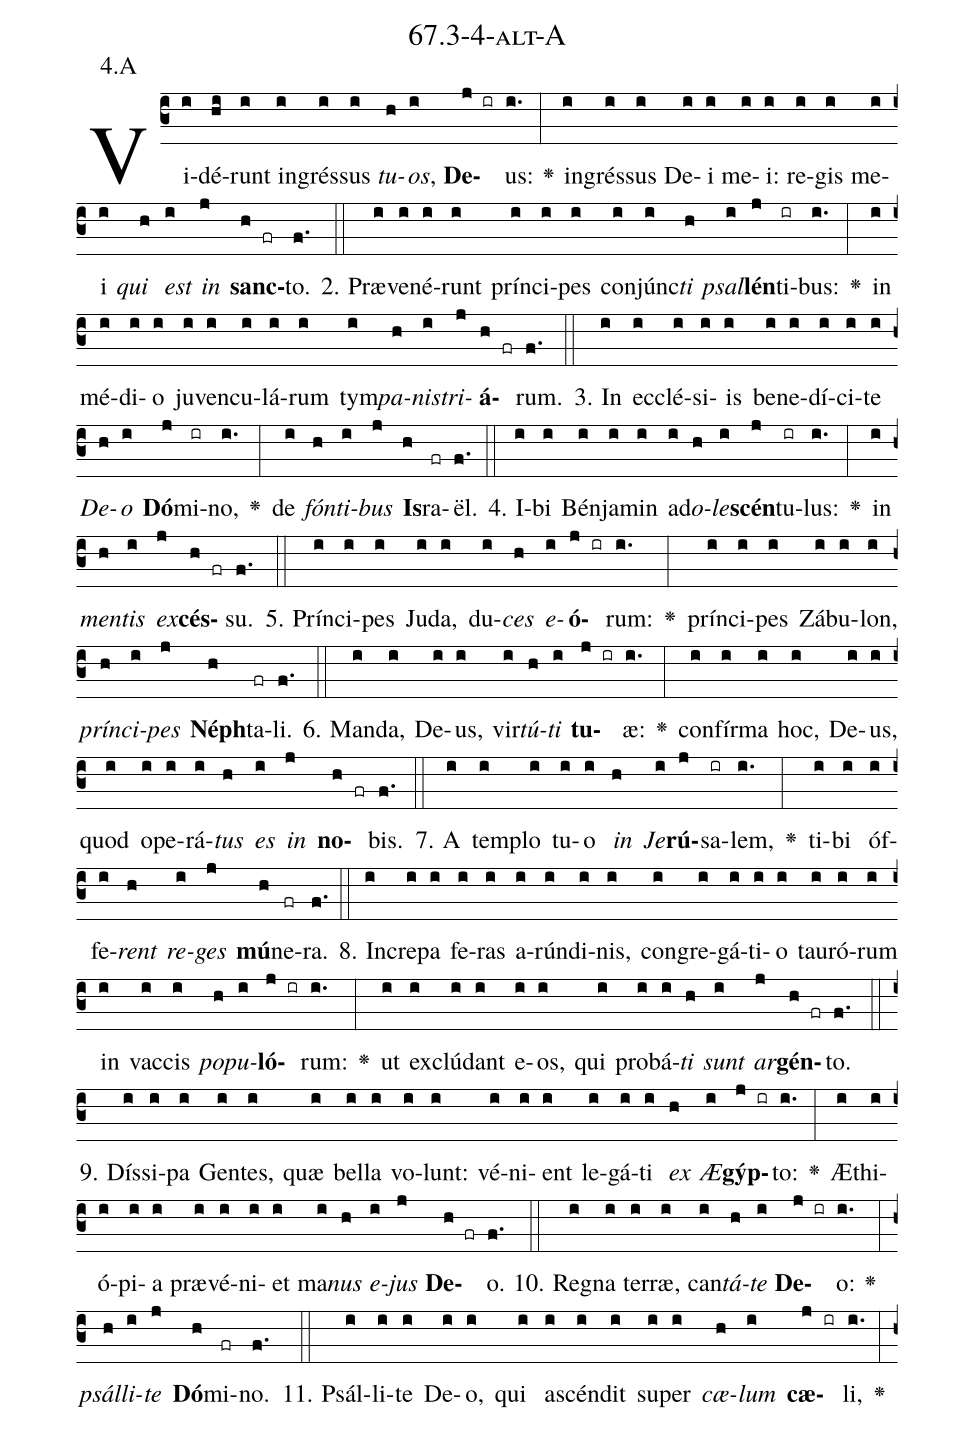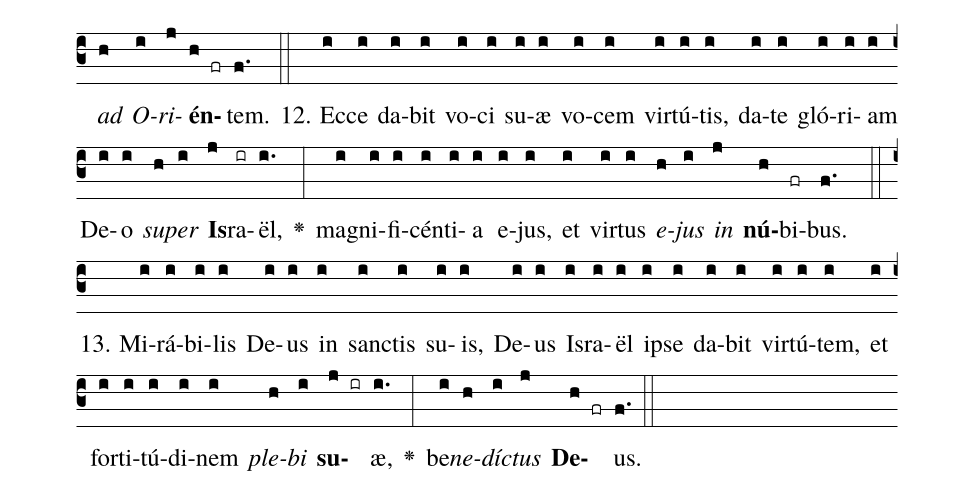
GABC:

name: 67.3-4-alt-A;
annotation: 4.A;
%%
(c3)Vi(i)dé(hi)runt(i) in(i)grés(i)sus(i) <i>tu</i>(h)<i>os</i>,(i) <b>De</b>(j ir)us:(i.) <v>\greheightstar</v>(:) in(i)grés(i)sus(i) De(i)i(i) me(i)i:(i) re(i)gis(i) me(i)i(i) <i>qui</i>(h) <i>est</i>(i) <i>in</i>(j) <b>sanc</b>(h fr)to.(f.) (::)
2. Præ(i)ve(i)né(i)runt(i) prín(i)ci(i)pes(i) con(i)júnc(i)<i>ti</i>(h) <i>psal</i>(i)<b>lén</b>(j)ti(ir)bus:(i.) <v>\greheightstar</v>(:) in(i) mé(i)di(i)o(i) ju(i)ven(i)cu(i)lá(i)rum(i) tym(i)<i>pa</i>(h)<i>nis</i>(i)<i>tri</i>(j)<b>á</b>(h fr)rum.(f.) (::)
3. In(i) ec(i)clé(i)si(i)is(i) be(i)ne(i)dí(i)ci(i)te(i) <i>De</i>(h)<i>o</i>(i) <b>Dó</b>(j)mi(ir)no,(i.) <v>\greheightstar</v>(:) de(i) <i>fón</i>(h)<i>ti</i>(i)<i>bus</i>(j) <b>Is</b>(h)ra(fr)ël.(f.) (::)
4. I(i)bi(i) Bén(i)ja(i)min(i) ad(i)<i>o</i>(h)<i>le</i>(i)<b>scén</b>(j)tu(ir)lus:(i.) <v>\greheightstar</v>(:) in(i) <i>men</i>(h)<i>tis</i>(i) <i>ex</i>(j)<b>cés</b>(h fr)su.(f.) (::)
5. Prín(i)ci(i)pes(i) Ju(i)da,(i) du(i)<i>ces</i>(h) <i>e</i>(i)<b>ó</b>(j ir)rum:(i.) <v>\greheightstar</v>(:) prín(i)ci(i)pes(i) Zá(i)bu(i)lon,(i) <i>prín</i>(h)<i>ci</i>(i)<i>pes</i>(j) <b>Néph</b>(h)ta(fr)li.(f.) (::)
6. Man(i)da,(i) De(i)us,(i) vir(i)<i>tú</i>(h)<i>ti</i>(i) <b>tu</b>(j ir)æ:(i.) <v>\greheightstar</v>(:) con(i)fír(i)ma(i) hoc,(i) De(i)us,(i) quod(i) o(i)pe(i)rá(i)<i>tus</i>(h) <i>es</i>(i) <i>in</i>(j) <b>no</b>(h fr)bis.(f.) (::)
7. A(i) tem(i)plo(i) tu(i)o(i) <i>in</i>(h) <i>Je</i>(i)<b>rú</b>(j)sa(ir)lem,(i.) <v>\greheightstar</v>(:) ti(i)bi(i) óf(i)fe(i)<i>rent</i>(h) <i>re</i>(i)<i>ges</i>(j) <b>mú</b>(h)ne(fr)ra.(f.) (::)
8. In(i)cre(i)pa(i) fe(i)ras(i) a(i)rún(i)di(i)nis,(i) con(i)gre(i)gá(i)ti(i)o(i) tau(i)ró(i)rum(i) in(i) vac(i)cis(i) <i>po</i>(h)<i>pu</i>(i)<b>ló</b>(j ir)rum:(i.) <v>\greheightstar</v>(:) ut(i) ex(i)clú(i)dant(i) e(i)os,(i) qui(i) pro(i)bá(i)<i>ti</i>(h) <i>sunt</i>(i) <i>ar</i>(j)<b>gén</b>(h fr)to.(f.) (::)
9. Dís(i)si(i)pa(i) Gen(i)tes,(i) quæ(i) bel(i)la(i) vo(i)lunt:(i) vé(i)ni(i)ent(i) le(i)gá(i)ti(i) <i>ex</i>(h) <i>Æ</i>(i)<b>gýp</b>(j ir)to:(i.) <v>\greheightstar</v>(:) Æ(i)thi(i)ó(i)pi(i)a(i) præ(i)vé(i)ni(i)et(i) ma(i)<i>nus</i>(h) <i>e</i>(i)<i>jus</i>(j) <b>De</b>(h fr)o.(f.) (::)
10. Re(i)gna(i) ter(i)ræ,(i) can(i)<i>tá</i>(h)<i>te</i>(i) <b>De</b>(j ir)o:(i.) <v>\greheightstar</v>(:) <i>psál</i>(h)<i>li</i>(i)<i>te</i>(j) <b>Dó</b>(h)mi(fr)no.(f.) (::)
11. Psál(i)li(i)te(i) De(i)o,(i) qui(i) a(i)scén(i)dit(i) su(i)per(i) <i>cæ</i>(h)<i>lum</i>(i) <b>cæ</b>(j ir)li,(i.) <v>\greheightstar</v>(:) <i>ad</i>(h) <i>O</i>(i)<i>ri</i>(j)<b>én</b>(h fr)tem.(f.) (::)
12. Ec(i)ce(i) da(i)bit(i) vo(i)ci(i) su(i)æ(i) vo(i)cem(i) vir(i)tú(i)tis,(i) da(i)te(i) gló(i)ri(i)am(i) De(i)o(i) <i>su</i>(h)<i>per</i>(i) <b>Is</b>(j)ra(ir)ël,(i.) <v>\greheightstar</v>(:) ma(i)gni(i)fi(i)cén(i)ti(i)a(i) e(i)jus,(i) et(i) vir(i)tus(i) <i>e</i>(h)<i>jus</i>(i) <i>in</i>(j) <b>nú</b>(h)bi(fr)bus.(f.) (::)
13. Mi(i)rá(i)bi(i)lis(i) De(i)us(i) in(i) sanc(i)tis(i) su(i)is,(i) De(i)us(i) Is(i)ra(i)ël(i) ip(i)se(i) da(i)bit(i) vir(i)tú(i)tem,(i) et(i) for(i)ti(i)tú(i)di(i)nem(i) <i>ple</i>(h)<i>bi</i>(i) <b>su</b>(j ir)æ,(i.) <v>\greheightstar</v>(:) be(i)<i>ne</i>(h)<i>díc</i>(i)<i>tus</i>(j) <b>De</b>(h fr)us.(f.) (::)
